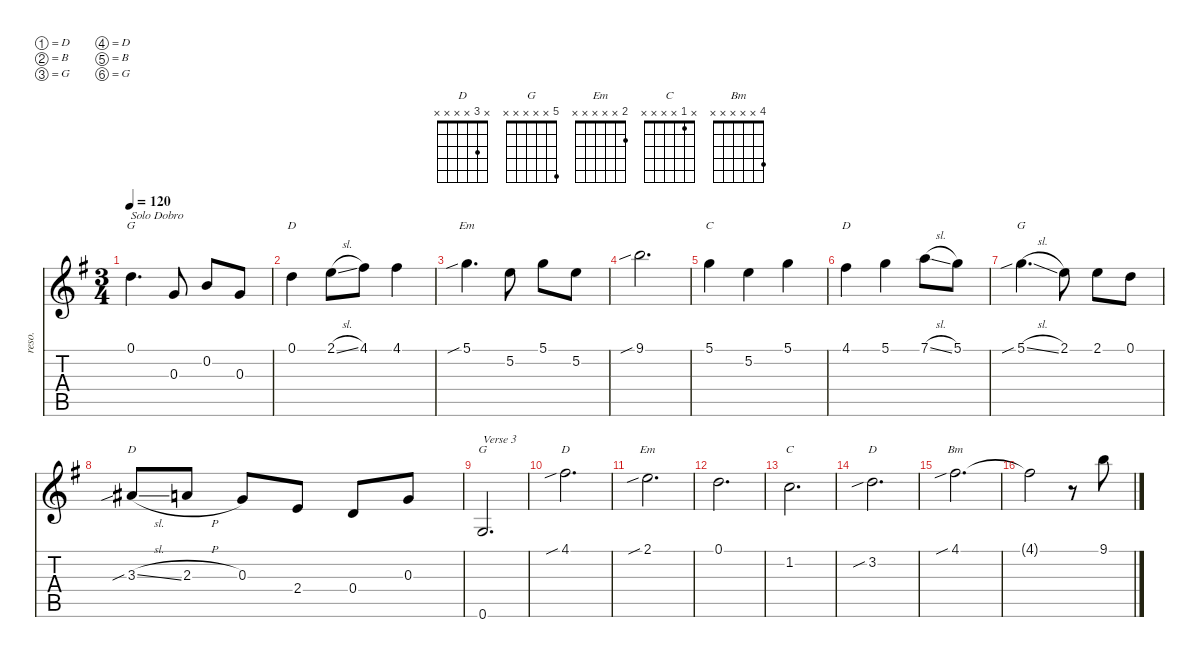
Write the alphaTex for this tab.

\defaultSystemsLayout 4
\hideDynamics
\bracketExtendMode nobrackets
\track ("Resonator" "reso.") {instrument acousticguitarsteel}
\staff {score tabs}
\tuning (D4 B3 G3 D3 B2 G2)
\chord ("D" 0 x x x x x) {showfingering false}
\chord ("G" x x x x x 0) {showfingering false}
\chord ("G" x x x x x x)
\chord ("D" x x 3 x x x) {showfingering false}
\chord ("Em" 5 x x x x x) {showfingering false}
\chord ("C" 5 x x x x x) {showfingering false}
\chord ("D" 4 x x x x x) {showfingering false}
\chord ("G" 5 x x x x x) {showfingering false}
\chord ("Em" 2 x x x x x) {showfingering false}
\chord ("C" x 1 x x x x) {showfingering false}
\chord ("D" x 3 x x x x) {showfingering false}
\chord ("Bm" 4 x x x x x) {showfingering false}
\ts (3 4)
\tempo 120
\clef g2
\ks g
0.1{acc forcenatural}.4{d ch "G" txt "Solo Dobro" dy mf beam Down} 0.3{acc forcenatural}.8{beam Up} 0.2{acc forcenatural}.8{beam Up} 0.3{acc forcenatural}.8{beam Up} |
0.1{acc forcenatural}.4{ch "D" beam Down} 2.1{sl acc forcenatural}.8{beam Down} 4.1{acc #}.8{beam Down} 4.1{acc #}.4{beam Down} |
5.1{sib acc forcenatural}.4{d ch "Em" beam Down} 5.2{acc forcenatural}.8{beam Down} 5.1{acc forcenatural}.8{beam Down} 5.2{acc forcenatural}.8{beam Down} |
9.1{sib acc forcenatural}.2{d beam Down} |
5.1{acc forcenatural}.4{ch "C" beam Down} 5.2{acc forcenatural}.4{beam Down} 5.1{acc forcenatural}.4{beam Down} |
4.1{acc #}.4{ch "D" beam Down} 5.1{acc forcenatural}.4{beam Down} 7.1{sl acc forcenatural}.8{beam Down} 5.1{acc forcenatural}.8{beam Down} |
5.1{sib sl acc forcenatural}.4{d ch "G" beam Down} 2.1{acc forcenatural}.8{beam Down} 2.1{acc forcenatural}.8{beam Down} 0.1{acc forcenatural}.8{beam Down} |
3.3{sib sl acc #}.8{ch "D" beam Up} 2.3{h acc forcenatural}.8{beam Up} 0.3{acc forcenatural}.8{beam Up} 2.4{acc forcenatural}.8{beam Up} 0.4{acc forcenatural}.8{beam Up} 0.3{acc forcenatural}.8{beam Up} |
0.6{acc forcenatural}.2{d ch "G" txt "Verse 3" beam Up} |
4.1{sib acc #}.2{d ch "D" beam Down} |
2.1{sib acc forcenatural}.2{d ch "Em" beam Down} |
0.1{acc forcenatural}.2{d beam Down} |
1.2{acc forcenatural}.2{d ch "C" beam Down} |
3.2{sib acc forcenatural}.2{d ch "D" beam Down} |
4.1{sib acc #}.2{d ch "Bm" beam Down} |
4.1{t acc #}.2{beam Down} r.8{beam Down} 9.1{acc forcenatural}.8{beam Down}
